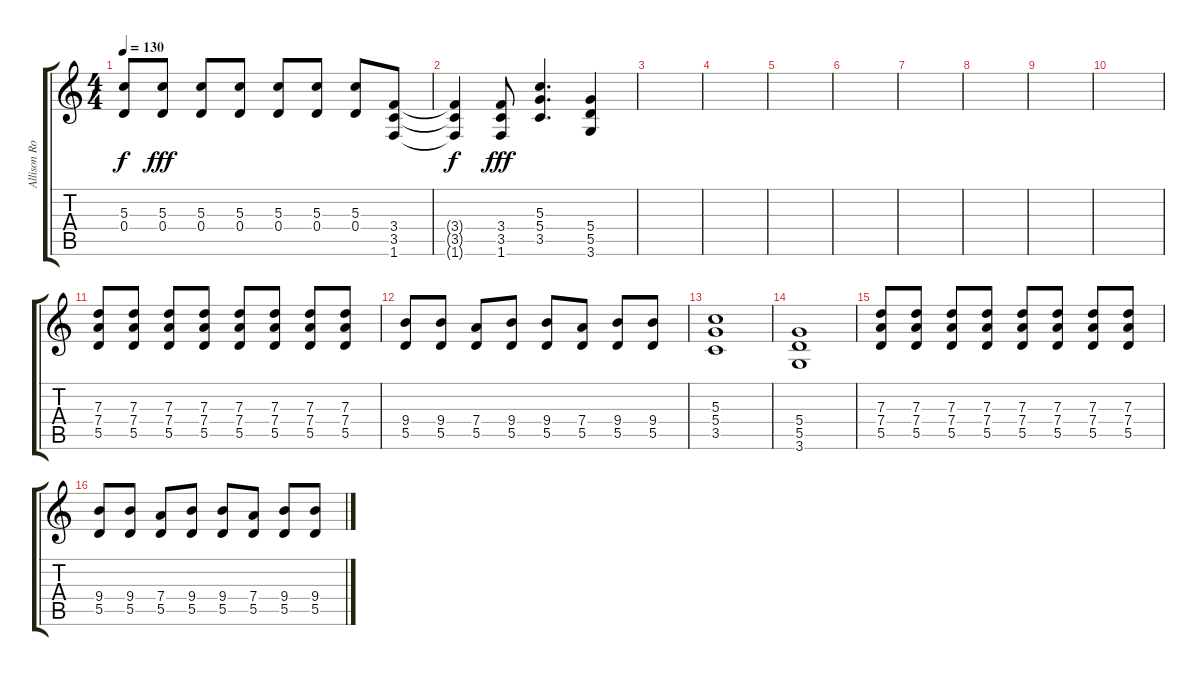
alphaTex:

\track ("Allison Robertson (Rythm)" "Allison Ro") {instrument overdrivenguitar}
\staff {score tabs}
\tuning (E4 B3 G3 D3 A2 E2) {hide}
\ts (4 4)
\tempo 130
\clef g2
\ks c
(5.3{t} 0.4{t}).8{dy f} (5.3 0.4).8{dy fff} (5.3 0.4).8 (5.3 0.4).8 (5.3 0.4).8 (5.3 0.4).8 (5.3 0.4).8 (3.4 3.5 1.6).8 |
(3.4{t} 3.5{t} 1.6{t}).4{dy f} (3.4 3.5 1.6).8{dy fff} (5.3 5.4 3.5).4{d} (5.4 5.5 3.6).4 |
|
|
|
|
|
|
|
|
(7.3 7.4 5.5).8 (7.3 7.4 5.5).8 (7.3 7.4 5.5).8 (7.3 7.4 5.5).8 (7.3 7.4 5.5).8 (7.3 7.4 5.5).8 (7.3 7.4 5.5).8 (7.3 7.4 5.5).8 |
(9.4 5.5).8 (9.4 5.5).8 (7.4 5.5).8 (9.4 5.5).8 (9.4 5.5).8 (7.4 5.5).8 (9.4 5.5).8 (9.4 5.5).8 |
(5.3 5.4 3.5).1 |
(5.4 5.5 3.6).1 |
(7.3 7.4 5.5).8 (7.3 7.4 5.5).8 (7.3 7.4 5.5).8 (7.3 7.4 5.5).8 (7.3 7.4 5.5).8 (7.3 7.4 5.5).8 (7.3 7.4 5.5).8 (7.3 7.4 5.5).8 |
(9.4 5.5).8 (9.4 5.5).8 (7.4 5.5).8 (9.4 5.5).8 (9.4 5.5).8 (7.4 5.5).8 (9.4 5.5).8 (9.4 5.5).8
